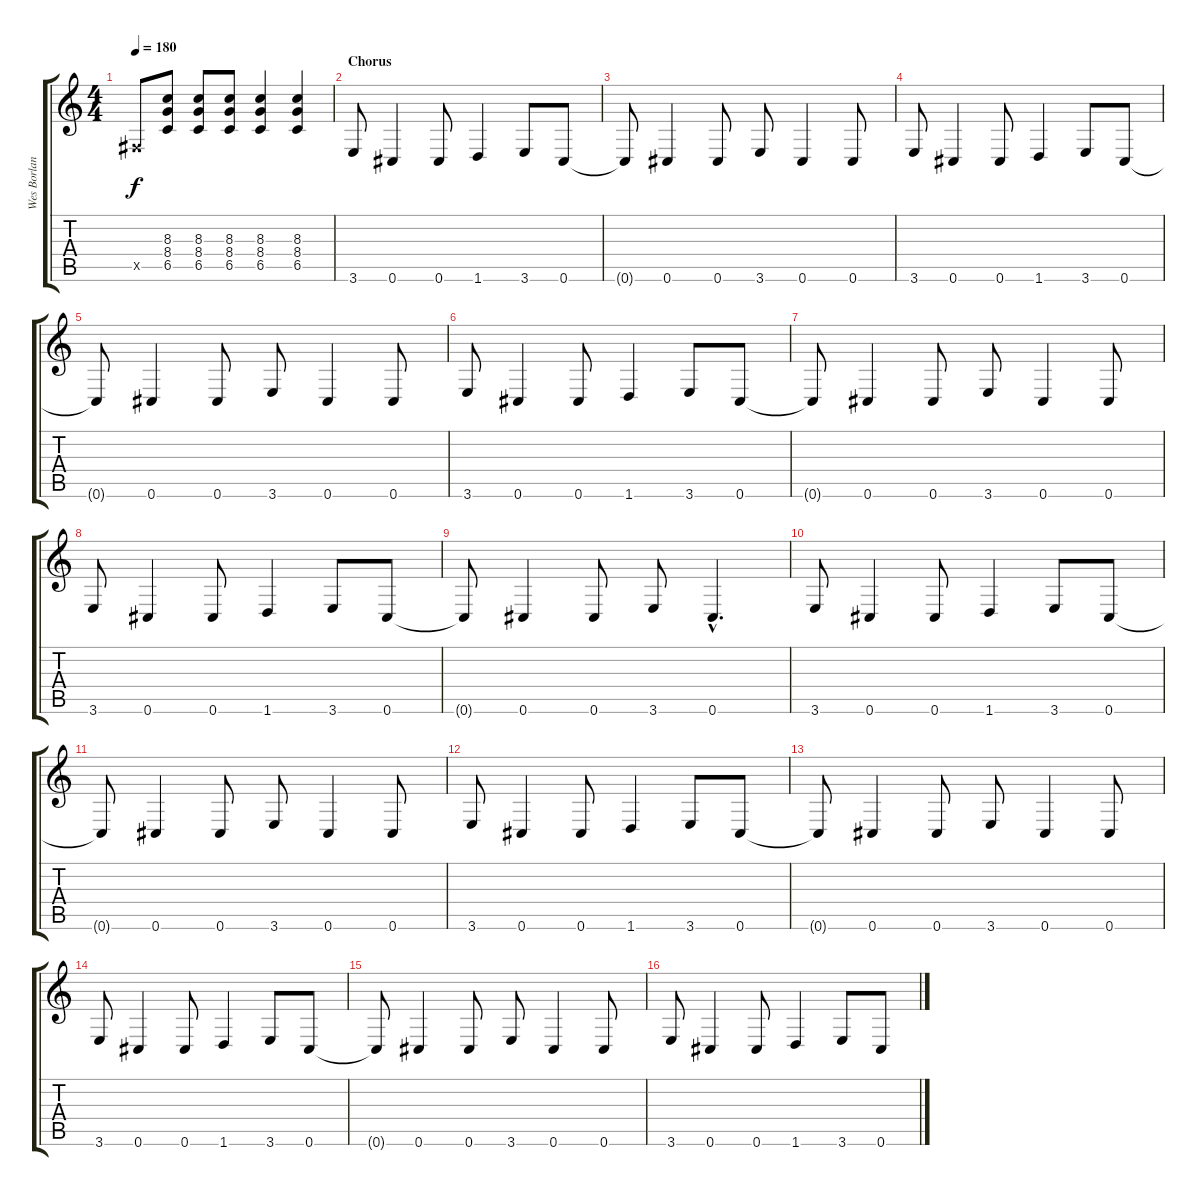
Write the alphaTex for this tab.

\track ("Wes Borland 1" "Wes Borlan") {instrument overdrivenguitar}
\staff {score tabs}
\tuning (Db4 Ab3 E3 B2 Gb2 Db2) {hide}
\ts (4 4)
\tempo 180
\clef g2
\ks c
0.5{x}.8{dy f} (8.3 8.4 6.5).8 (8.3 8.4 6.5).8 (8.3 8.4 6.5).8 (8.3 8.4 6.5).4 (8.3 8.4 6.5).4 |
\section ("" "Chorus")
3.6.8 0.6.4 0.6.8 1.6.4 3.6.8 0.6.8 |
0.6{t}.8 0.6.4 0.6.8 3.6.8 0.6.4 0.6.8 |
3.6.8 0.6.4 0.6.8 1.6.4 3.6.8 0.6.8 |
0.6{t}.8 0.6.4 0.6.8 3.6.8 0.6.4 0.6.8 |
3.6.8 0.6.4 0.6.8 1.6.4 3.6.8 0.6.8 |
0.6{t}.8 0.6.4 0.6.8 3.6.8 0.6.4 0.6.8 |
3.6.8 0.6.4 0.6.8 1.6.4 3.6.8 0.6.8 |
0.6{t}.8 0.6.4 0.6.8 3.6.8 0.6{hac}.4{d} |
3.6.8 0.6.4 0.6.8 1.6.4 3.6.8 0.6.8 |
0.6{t}.8 0.6.4 0.6.8 3.6.8 0.6.4 0.6.8 |
3.6.8 0.6.4 0.6.8 1.6.4 3.6.8 0.6.8 |
0.6{t}.8 0.6.4 0.6.8 3.6.8 0.6.4 0.6.8 |
3.6.8 0.6.4 0.6.8 1.6.4 3.6.8 0.6.8 |
0.6{t}.8 0.6.4 0.6.8 3.6.8 0.6.4 0.6.8 |
3.6.8 0.6.4 0.6.8 1.6.4 3.6.8 0.6.8
